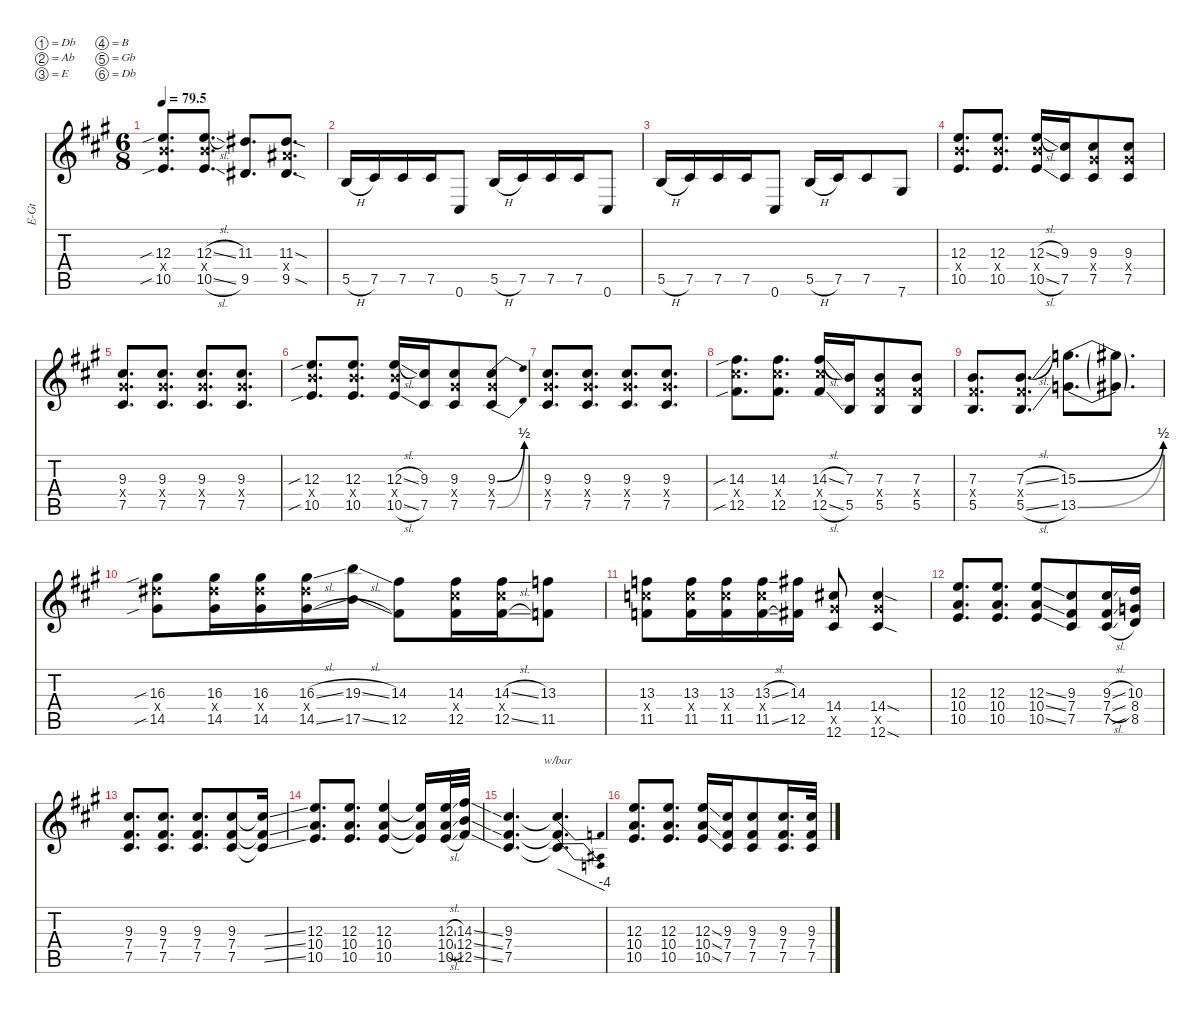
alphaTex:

\defaultSystemsLayout 4
\hideDynamics
\bracketExtendMode nobrackets
\otherSystemsTrackNameOrientation horizontal
\track ("Guitar2" "E-Gt") {instrument overdrivenguitar}
\staff {score tabs}
\tuning (Db4 Ab3 E3 B2 Gb2 Db2)
\ts (6 8)
\tempo
79.5
\accidentals auto
\clef g2
\ottava regular
\simile none
\ks a
(10.5{sib acc forcenatural} 12.3{sib acc forcenatural} 12.4{x acc forcenatural}).8{d dy f beam Up} (10.5{sl acc forcenatural} 12.4{x acc forcenatural} 12.3{sl acc forcenatural}).8{d beam Up} (9.5{acc #} 11.3{acc #}).8{d beam Up} (9.5{sod acc #} 11.3{sod acc #} 11.4{x acc #}).8{d beam Up} |
5.5{h acc forcenatural}.16{beam Up} 7.5{acc #}.16{beam Up} 7.5{acc #}.16{beam Up} 7.5{acc #}.16{beam Up} 0.6{acc #}.8{beam Up} 5.5{h acc forcenatural}.16{beam Up} 7.5{acc #}.16{beam Up} 7.5{acc #}.16{beam Up} 7.5{acc #}.16{beam Up} 0.6{acc #}.8{beam Up} |
5.5{h acc forcenatural}.16{beam Up} 7.5{acc #}.16{beam Up} 7.5{acc #}.16{beam Up} 7.5{acc #}.16{beam Up} 0.6{acc #}.8{beam Up} 5.5{h acc forcenatural}.16{beam Up} 7.5{acc #}.16{beam Up} 7.5{acc #}.8{beam Up} 7.6{acc #}.8{beam Up} |
(10.5{acc forcenatural} 12.3{acc forcenatural} 12.4{x acc forcenatural}).8{d beam Up} (10.5{acc forcenatural} 12.3{acc forcenatural} 12.4{x acc forcenatural}).8{d beam Up} (10.5{sl acc forcenatural} 12.3{sl acc forcenatural} 12.4{x acc forcenatural}).16{beam Up} (7.5{acc #} 9.3{acc #}).16{beam Up} (7.5{acc #} 9.3{acc #} 9.4{x acc #}).8{beam Up} (9.3{acc #} 7.5{acc #} 9.4{x acc #}).8{beam Up} |
(9.3{acc #} 7.5{acc #} 9.4{x acc #}).8{d beam Up} (9.3{acc #} 7.5{acc #} 9.4{x acc #}).8{d beam Up} (9.3{acc #} 7.5{acc #} 9.4{x acc #}).8{d beam Up} (9.3{acc #} 7.5{acc #} 9.4{x acc #}).8{d beam Up} |
(10.5{sib acc forcenatural} 12.3{sib acc forcenatural} 12.4{x acc forcenatural}).8{d beam Up} (10.5{acc forcenatural} 12.3{acc forcenatural} 12.4{x acc forcenatural}).8{d beam Up} (10.5{sl acc forcenatural} 12.3{sl acc forcenatural} 12.4{x acc forcenatural}).16{beam Up} (7.5{acc #} 9.3{acc #}).16{beam Up} (7.5{acc #} 9.3{acc #} 9.4{x acc #}).8{beam Up} (9.3{be (bend 18.599999999999998 0 60 2) acc #} 7.5{be (bend 18.599999999999998 0 60 2) acc #} 9.4{x acc #}).8{beam Up} |
(9.3{acc #} 7.5{acc #} 9.4{x acc #}).8{d beam Up} (9.3{acc #} 7.5{acc #} 9.4{x acc #}).8{d beam Up} (9.3{acc #} 7.5{acc #} 9.4{x acc #}).8{d beam Up} (9.3{acc #} 7.5{acc #} 9.4{x acc #}).8{d beam Up} |
(12.5{sib acc #} 14.3{sib acc #} 14.4{x acc #}).8{d beam Down} (12.5{acc #} 14.3{acc #} 14.4{x acc #}).8{d beam Down} (12.5{sl acc #} 14.3{sl acc #} 14.4{x acc #}).16{beam Up} (5.5{acc forcenatural} 7.3{acc forcenatural}).16{beam Up} (5.5{acc forcenatural} 7.3{acc forcenatural} 7.4{x acc #}).8{beam Up} (5.5{acc forcenatural} 7.3{acc forcenatural} 7.4{x acc #}).8{beam Up} |
(5.5{acc forcenatural} 7.3{acc forcenatural} 7.4{x acc #}).8{d beam Up} (5.5{sl acc forcenatural} 7.4{x acc #} 7.3{sl acc forcenatural}).8{d beam Up} (13.5{be (bend 22.2 0 60 2) acc forcenatural} 15.3{be (bend 21.599999999999998 0 59.4 2) acc forcenatural}).8{d beam Down} (13.5{t} 15.3{t}).8{d beam Down} |
(16.3{sib acc #} 14.5{sib acc #} 16.4{x acc #}).8{beam Down} (16.3{acc #} 14.5{acc #} 16.4{x acc #}).16{beam Down} (16.3{acc #} 14.5{acc #} 16.4{x acc #}).16{beam Down} (16.3{sl acc #} 14.5{sl acc #} 16.4{x acc #}).16{beam Down} (19.3{sl acc forcenatural} 17.5{sl acc forcenatural}).16{beam Down} (14.3{acc #} 12.5{acc #}).8{beam Down} (14.3{acc #} 14.4{x acc #} 12.5{acc #}).16{beam Down} (14.3{sl acc #} 14.4{x acc #} 12.5{sl acc #}).16{beam Down} (13.3{acc forcenatural} 11.5{acc forcenatural}).8{beam Down} |
(13.3{acc forcenatural} 11.5{acc forcenatural} 13.4{x acc forcenatural}).8{beam Down} (13.3{acc forcenatural} 11.5{acc forcenatural} 13.4{x acc forcenatural}).16{beam Down} (13.3{acc forcenatural} 11.5{acc forcenatural} 13.4{x acc forcenatural}).16{beam Down} (13.3{sl acc forcenatural} 11.5{sl acc forcenatural} 13.4{x acc forcenatural}).16{beam Down} (14.3{acc #} 12.5{acc #}).16{beam Down} (14.4{acc #} 12.6{acc #} 14.5{x acc #}).8{beam Up} (14.4{sod acc #} 12.6{sod acc #} 14.5{x acc #}).4{beam Up} |
(12.3{acc forcenatural} 10.4{acc forcenatural} 10.5{acc forcenatural}).8{d beam Up} (12.3{acc forcenatural} 10.4{acc forcenatural} 10.5{acc forcenatural}).8{d beam Up} (12.3{ss acc forcenatural} 10.4{ss acc forcenatural} 10.5{ss acc forcenatural}).8{beam Up} (9.3{acc #} 7.4{acc #} 7.5{acc #}).8{beam Up} (9.3{sl acc #} 7.4{sl acc #} 7.5{sl acc #}).16{beam Up} (10.3{acc forcenatural} 8.4{acc forcenatural} 8.5{acc forcenatural}).16{beam Up} |
(9.3{acc #} 7.4{acc #} 7.5{acc #}).8{d beam Up} (9.3{acc #} 7.4{acc #} 7.5{acc #}).8{d beam Up} (9.3{acc #} 7.4{acc #} 7.5{acc #}).8{d beam Up} (9.3{acc #} 7.4{acc #} 7.5{acc #}).8{beam Up} (9.3{ss t acc #} 7.4{ss t acc #} 7.5{ss t acc #}).16{beam Up} |
(12.3{acc forcenatural} 10.4{acc forcenatural} 10.5{acc forcenatural}).8{d beam Up} (12.3{acc forcenatural} 10.4{acc forcenatural} 10.5{acc forcenatural}).8{d beam Up} (12.3{acc forcenatural} 10.4{acc forcenatural} 10.5{acc forcenatural}).4{beam Up} (12.3{t acc forcenatural} 10.4{t acc forcenatural} 10.5{t acc forcenatural}).16{beam Up} (12.3{sl acc forcenatural} 10.4{sl acc forcenatural} 10.5{sl acc forcenatural}).32{beam Up} (14.3{ss acc #} 12.4{ss acc forcenatural} 12.5{ss acc #}).32{beam Up} |
(7.5{acc #} 7.4{acc #} 9.3{acc #}).4{d beam Up} (7.5{t acc #} 9.3{t acc #} 7.4{t acc #}).4{d tbe (dive default 0 0 60 -16) beam Up} |
(12.3{acc forcenatural} 10.4{acc forcenatural} 10.5{acc forcenatural}).8{d beam Up} (12.3{acc forcenatural} 10.4{acc forcenatural} 10.5{acc forcenatural}).8{d beam Up} (12.3{ss acc forcenatural} 10.4{ss acc forcenatural} 10.5{ss acc forcenatural}).16{beam Up} (9.3{acc #} 7.4{acc #} 7.5{acc #}).16{beam Up} (9.3{acc #} 7.4{acc #} 7.5{acc #}).8{beam Up} (9.3{acc #} 7.4{acc #} 7.5{acc #}).16{d beam Up} (9.3{ss acc #} 7.4{ss acc #} 7.5{ss acc #}).32{beam Up}
